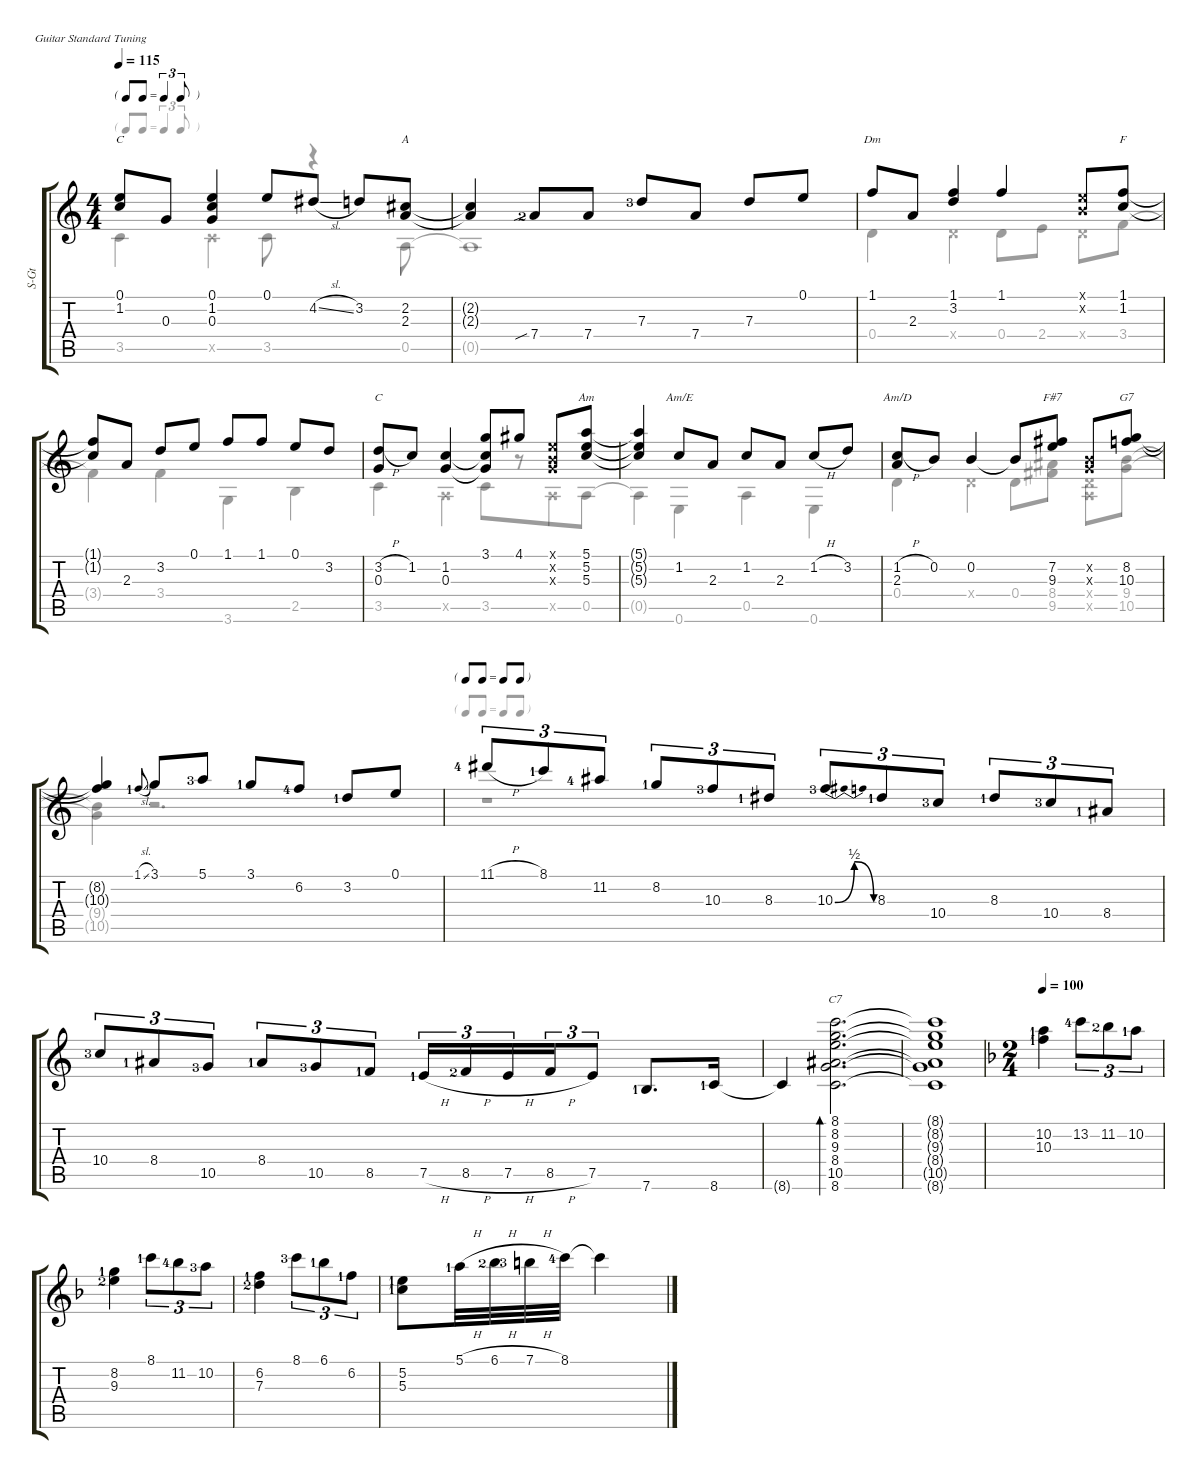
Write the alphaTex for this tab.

\defaultSystemsLayout 4
\hideDynamics
\bracketExtendMode groupsimilarinstruments
\otherSystemsTrackNameOrientation horizontal
\defaultBarNumberDisplay Hide
\track ("Steel Guitar" "S-Gt") {instrument acousticguitarsteel}
\staff {score tabs}
\tuning (E4 B3 G3 D3 A2 E2)
\chord ("C" 0 1 0 2 3 x) {showdiagram false}
\chord ("A " x 2 2 x 0 x) {showdiagram false}
\chord ("Dm" 1 3 2 0 x x) {showdiagram false}
\chord ("F" 1 1 2 3 x x) {showdiagram false barre 1}
\chord ("Am" 5 5 5 x 4 x) {firstfret 5 showdiagram false barre (5 5)}
\chord ("Am/E" x 1 2 2 0 0) {showdiagram false}
\chord ("Am/D" 0 1 2 0 x x) {showdiagram false}
\chord ("F#7" x 7 9 8 9 x) {firstfret 7 showdiagram false}
\chord ("G7" x 8 10 9 10 x) {firstfret 8 showdiagram false}
\chord ("C7" 8 8 9 8 10 8) {firstfret 8 showdiagram false barre (8 8 8)}
\voice
\ts (4 4)
\tf triplet8th
\tempo 115
\clef g2
\ks c
(0.1 1.2).8{ch "C" dy mf beam Up} 0.3.8{beam Up} (0.1 1.2 0.3).4{beam Up} 0.1.8{beam Up} 4.2{sl acc #}.8{beam Up} 3.2.8{beam Up} (2.2{acc #} 2.3).8{ch "A " beam Up} |
(2.2{t acc #} 2.3{t}).4{beam Up} 7.4{sib lf 3}.8{beam Up} 7.4.8{beam Up} 7.3{lf 4}.8{beam Up} 7.4.8{beam Up} 7.3.8{beam Up} 0.1.8{beam Up} |
1.1.8{ch "Dm" beam Up} 2.3.8{beam Up} (1.1 3.2).4{beam Up} 1.1.4{beam Up} (0.1{x} 0.2{x}).8{beam Up} (1.1 1.2).8{ch "F" beam Up} |
(1.1{t} 1.2{t}).8{beam Up} 2.3.8{beam Up} 3.2.8{beam Up} 0.1.8{beam Up} 1.1.8{beam Up} 1.1.8{beam Up} 0.1.8{beam Up} 3.2.8{beam Up} |
(3.2{h} 0.3).8{ch "C" beam Up} 1.2.8{beam Up} (1.2 0.3).4{beam Up} (1.2{t} 0.3{t} 3.1).8{beam Up} 4.1{acc #}.8{beam Up} (0.1{x} 0.2{x} 0.3{x}).8{beam Up} (5.3 5.2 5.1).8{ch "Am" beam Up} |
(5.3{t} 5.2{t} 5.1{t}).4{beam Up} 1.2.8{ch "Am/E" beam Up} 2.3.8{beam Up} 1.2.8{beam Up} 2.3.8{beam Up} 1.2{h}.8{beam Up} 3.2.8{beam Up} |
(1.2{h} 2.3).8{ch "Am/D" beam Up} 0.2.8{beam Up} 0.2.4{beam Up} 0.2{t}.8{beam Up} (7.2{acc #} 9.3).8{ch "F#7" beam Up} (0.3{x} 0.2{x}).8{beam Up} (8.2 10.3).8{ch "G7" beam Up} |
(8.2{t} 10.3{t}).4{beam Up} 1.1{sl lf 2}.8{gr onbeat beam Up} 3.1.8{beam Up} 5.1{lf 4}.8{beam Up} 3.1{lf 2}.8{beam Up} 6.2{lf 5}.8{beam Up} 3.2{lf 2}.8{beam Up} 0.1.8{beam Up} |
\tf none
11.1{h lf 5 acc #}.8{tu (3 2) beam Up} 8.1{lf 2}.8{tu (3 2) beam Up} 11.2{lf 5 acc #}.8{tu (3 2) beam Up} 8.2{lf 2}.8{tu (3 2) beam Up} 10.3{lf 4}.8{tu (3 2) beam Up} 8.3{lf 2 acc #}.8{tu (3 2) beam Up} 10.3{be (bendrelease 0 0 11.4 2 20.4 2 30 0) lf 4}.8{tu (3 2) beam Up} 8.3{lf 2 acc #}.8{tu (3 2) beam Up} 10.4{lf 4}.8{tu (3 2) beam Up} 8.3{lf 2 acc #}.8{tu (3 2) beam Up} 10.4{lf 4}.8{tu (3 2) beam Up} 8.4{lf 2 acc #}.8{tu (3 2) beam Up} |
10.4{lf 4}.8{tu (3 2) beam Up} 8.4{lf 2 acc #}.8{tu (3 2) beam Up} 10.5{lf 4}.8{tu (3 2) beam Up} 8.4{lf 2 acc #}.8{tu (3 2) beam Up} 10.5{lf 4}.8{tu (3 2) beam Up} 8.5{lf 2}.8{tu (3 2) beam Up} 7.5{h lf 2}.16{tu (3 2) beam Up beam merge} 8.5{h lf 3}.16{tu (3 2) beam Up beam merge} 7.5{h}.16{tu (3 2) beam Up beam merge} 8.5{h}.16{tu (3 2) beam Up beam merge} 7.5.8{tu (3 2) beam Up beam split} 7.6{lf 2}.8{d beam Up beam merge} 8.6{lf 2}.16{beam Up} |
8.6{t}.4{beam Up} (8.6 10.5 8.4{acc #} 9.3 8.2 8.1).2{d bd 30 ch "C7" beam Down} |
(8.6{t} 10.5{t} 8.4{t acc #} 9.3{t} 8.2{t} 8.1{t}).1{beam Down} |
\ts (2 4)
\beaming (8 2 2)
\tempo 100
\ks f
(10.2{lf 2 acc forcenatural} 10.3{lf 2 acc forcenatural}).4{beam Down} 13.2{lf 5 acc forcenatural}.8{tu (3 2) beam Down} 11.2{lf 3 acc b}.8{tu (3 2) beam Down} 10.2{lf 2 acc forcenatural}.8{tu (3 2) beam Down} |
(8.2{lf 2 acc forcenatural} 9.3{lf 3 acc forcenatural}).4{beam Down} 8.1{lf 2 acc forcenatural}.8{tu (3 2) beam Down} 11.2{lf 5 acc b}.8{tu (3 2) beam Down} 10.2{lf 4 acc forcenatural}.8{tu (3 2) beam Down} |
(6.2{lf 2 acc forcenatural} 7.3{lf 3 acc forcenatural}).4{beam Down} 8.1{lf 4 acc forcenatural}.8{tu (3 2) beam Down} 6.1{lf 2 acc b}.8{tu (3 2) beam Down} 6.2{lf 2 acc forcenatural}.8{tu (3 2) beam Down} |
(5.3{lf 2 acc forcenatural} 5.2{lf 2 acc forcenatural}).8{beam Down} 5.1{h lf 2 acc forcenatural}.32{beam Down} 6.1{h lf 3 acc b}.32{beam Down} 7.1{h lf 4 acc forcenatural}.32{beam Down} 8.1{lf 5 acc forcenatural}.32{beam Down} 8.1{t acc forcenatural}.4{beam Down}
\voice
\clef g2
\ottava regular
\simile none
\ks c
3.5.4{dy mf beam Down} 3.5{x}.4{beam Down} 3.5.8{beam Down} r.4{beam Down} 0.5.8{beam Down} |
0.5{t}.1{beam Down} |
0.4.4{beam Down} 0.4{x}.4{beam Down} 0.4.8{beam Down} 2.4.8{beam Down} 0.4{x}.8{beam Down} 3.4.8{beam Down} |
3.4{t}.4{beam Down} 3.4.4{beam Down} 3.6.4{beam Down} 2.5.4{beam Down} |
3.5.4{beam Down} 0.5{x}.4{beam Down} 3.5.8{beam Down beam merge} r.8{beam Down beam merge} 0.5{x}.8{beam Down} 0.5.8{beam Down} |
0.5{t}.4{beam Down} 0.6.4{beam Down} 0.5.4{beam Down} 0.6.4{beam Down} |
0.4.4{beam Down} 0.4{x}.4{beam Down} 0.4.8{beam Down} (9.5{acc #} 8.4{acc #}).8{beam Down} (0.5{x} 0.4{x}).8{beam Down} (10.5 9.4).8{beam Down} |
(10.5{t} 9.4{t}).4{beam Down} r.2{d beam Down} |
r.1{beam Down} |
|
|
|
\ks f
|
|
|
